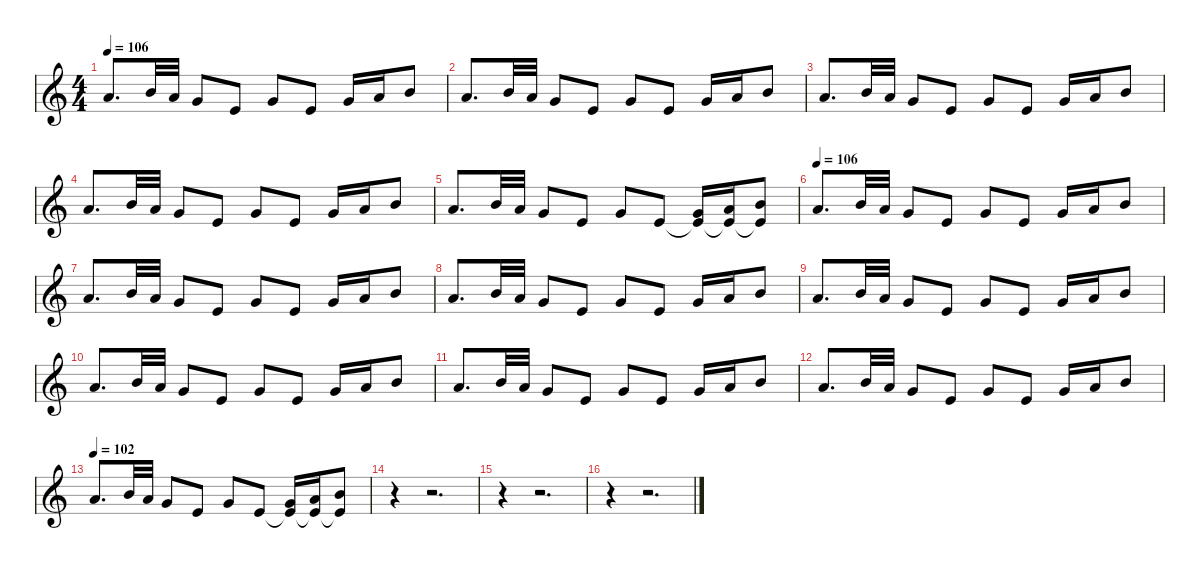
\defaultSystemsLayout 4
\hideDynamics
\bracketExtendMode nobrackets
\singleTrackTrackNamePolicy hidden
\multiTrackTrackNamePolicy hidden
\firstSystemTrackNameMode fullname
\firstSystemTrackNameOrientation horizontal
\otherSystemsTrackNameOrientation horizontal
\track ("Choir shiz" "chr.") {instrument choiraahs}
\staff {score}
\tuning (E4 C4 G3 C3 G2 C2)
\ts (4 4)
\tempo 106
\clef g2
\ks c
14.3.8{d dy f beam Up} 16.3.32{beam Up} 14.3.32{beam Up} 12.3.8{beam Up} 16.4.8{beam Up} 12.3.8{beam Up} 16.4.8{beam Up} 12.3.16{beam Up} 14.3.16{beam Up} 16.3.8{beam Up} |
14.3.8{d beam Up} 16.3.32{beam Up} 14.3.32{beam Up} 12.3.8{beam Up} 16.4.8{beam Up} 12.3.8{beam Up} 16.4.8{beam Up} 12.3.16{beam Up} 14.3.16{beam Up} 16.3.8{beam Up} |
14.3.8{d beam Up} 16.3.32{beam Up} 14.3.32{beam Up} 12.3.8{beam Up} 16.4.8{beam Up} 12.3.8{beam Up} 16.4.8{beam Up} 12.3.16{beam Up} 14.3.16{beam Up} 16.3.8{beam Up} |
14.3.8{d beam Up} 16.3.32{beam Up} 14.3.32{beam Up} 12.3.8{beam Up} 16.4.8{beam Up} 12.3.8{beam Up} 16.4.8{beam Up} 12.3.16{beam Up} 14.3.16{beam Up} 16.3.8{beam Up} |
14.3.8{d beam Up} 16.3.32{beam Up} 14.3.32{beam Up} 12.3.8{beam Up} 16.4.8{beam Up} 12.3.8{beam Up} 16.4.8{beam Up} (12.3 16.4{t}).16{beam Up} (14.3 16.4{t}).16{beam Up} (16.3 16.4{t}).8{beam Up} |
\tempo 106
14.3.8{d beam Up} 16.3.32{beam Up} 14.3.32{beam Up} 12.3.8{beam Up} 16.4.8{beam Up} 12.3.8{beam Up} 16.4.8{beam Up} 12.3.16{beam Up} 14.3.16{beam Up} 16.3.8{beam Up} |
14.3.8{d beam Up} 16.3.32{beam Up} 14.3.32{beam Up} 12.3.8{beam Up} 16.4.8{beam Up} 12.3.8{beam Up} 16.4.8{beam Up} 12.3.16{beam Up} 14.3.16{beam Up} 16.3.8{beam Up} |
14.3.8{d beam Up} 16.3.32{beam Up} 14.3.32{beam Up} 12.3.8{beam Up} 16.4.8{beam Up} 12.3.8{beam Up} 16.4.8{beam Up} 12.3.16{beam Up} 14.3.16{beam Up} 16.3.8{beam Up} |
14.3.8{d beam Up} 16.3.32{beam Up} 14.3.32{beam Up} 12.3.8{beam Up} 16.4.8{beam Up} 12.3.8{beam Up} 16.4.8{beam Up} 12.3.16{beam Up} 14.3.16{beam Up} 16.3.8{beam Up} |
14.3.8{d beam Up} 16.3.32{beam Up} 14.3.32{beam Up} 12.3.8{beam Up} 16.4.8{beam Up} 12.3.8{beam Up} 16.4.8{beam Up} 12.3.16{beam Up} 14.3.16{beam Up} 16.3.8{beam Up} |
14.3.8{d beam Up} 16.3.32{beam Up} 14.3.32{beam Up} 12.3.8{beam Up} 16.4.8{beam Up} 12.3.8{beam Up} 16.4.8{beam Up} 12.3.16{beam Up} 14.3.16{beam Up} 16.3.8{beam Up} |
14.3.8{d beam Up} 16.3.32{beam Up} 14.3.32{beam Up} 12.3.8{beam Up} 16.4.8{beam Up} 12.3.8{beam Up} 16.4.8{beam Up} 12.3.16{beam Up} 14.3.16{beam Up} 16.3.8{beam Up} |
\tempo 102
14.3.8{d beam Up} 16.3.32{beam Up} 14.3.32{beam Up} 12.3.8{beam Up} 16.4.8{beam Up} 12.3.8{beam Up} 16.4.8{beam Up} (12.3 16.4{t}).16{beam Up} (14.3 16.4{t}).16{beam Up} (16.3 16.4{t}).8{beam Up} |
r.4{beam Down} r.2{d beam Down} |
r.4{beam Down} r.2{d beam Down} |
r.4{beam Down} r.2{d beam Down}
